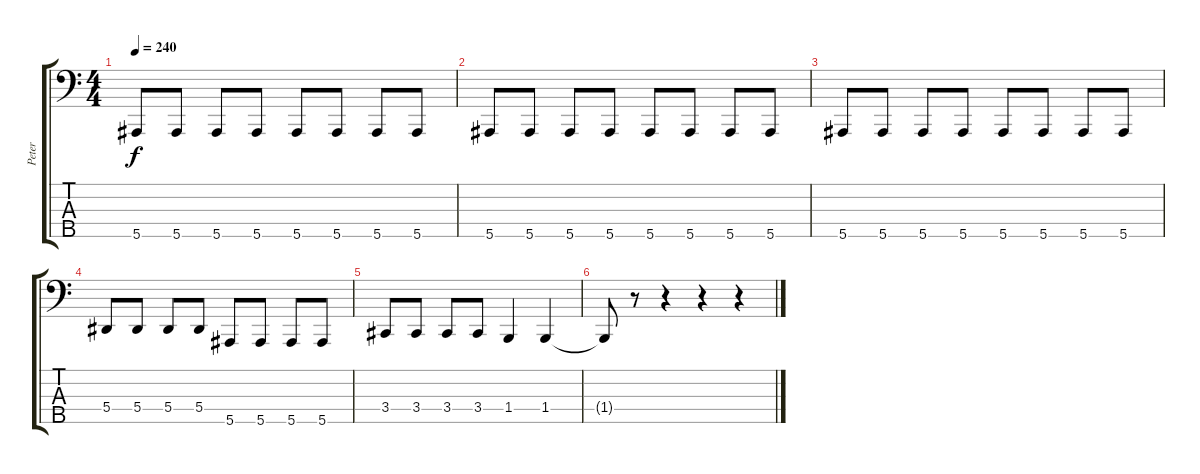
\track ("Peter" "Peter") {instrument electricbasspick}
\staff {score tabs}
\tuning (Db2 Ab1 Eb1 Bb0 F0) {hide}
\ts (4 4)
\tempo 240
\clef f4
\ks c
5.5.8{dy f} 5.5.8 5.5.8 5.5.8 5.5.8 5.5.8 5.5.8 5.5.8 |
5.5.8 5.5.8 5.5.8 5.5.8 5.5.8 5.5.8 5.5.8 5.5.8 |
5.5.8 5.5.8 5.5.8 5.5.8 5.5.8 5.5.8 5.5.8 5.5.8 |
5.4.8 5.4.8 5.4.8 5.4.8 5.5.8 5.5.8 5.5.8 5.5.8 |
3.4.8 3.4.8 3.4.8 3.4.8 1.4.4 1.4.4 |
1.4{t}.8 r.8 r.4 r.4 r.4
